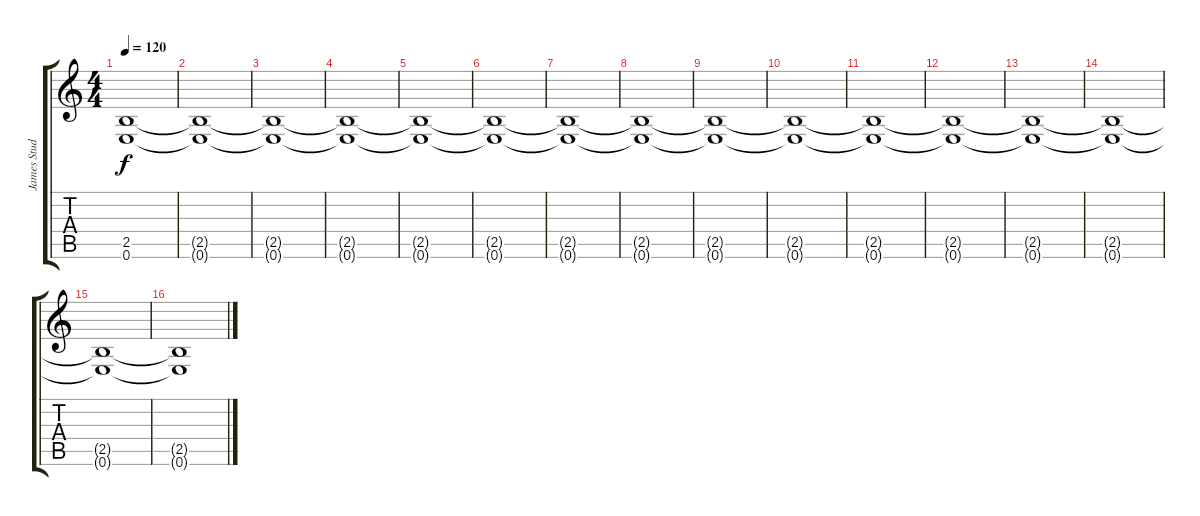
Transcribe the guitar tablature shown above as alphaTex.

\track ("James Studio" "James Stud") {instrument distortionguitar}
\staff {score tabs}
\tuning (E4 B3 G3 D3 A2 E2) {hide}
\ts (4 4)
\tempo 120
\clef g2
\ks c
(2.5 0.6).1{dy f volume 6} |
(2.5{t} 0.6{t}).1 |
(2.5{t} 0.6{t}).1 |
(2.5{t} 0.6{t}).1 |
(2.5{t} 0.6{t}).1 |
(2.5{t} 0.6{t}).1 |
(2.5{t} 0.6{t}).1 |
(2.5{t} 0.6{t}).1 |
(2.5{t} 0.6{t}).1 |
(2.5{t} 0.6{t}).1 |
(2.5{t} 0.6{t}).1 |
(2.5{t} 0.6{t}).1 |
(2.5{t} 0.6{t}).1 |
(2.5{t} 0.6{t}).1 |
(2.5{t} 0.6{t}).1 |
(2.5{t} 0.6{t}).1
